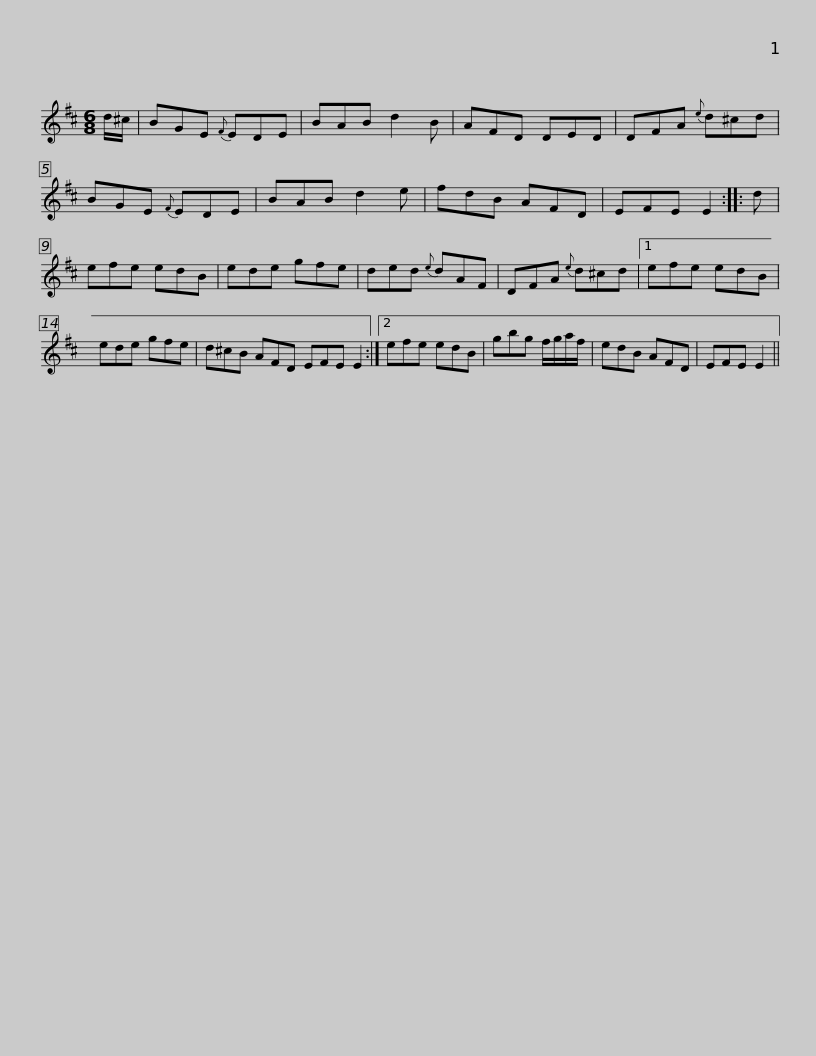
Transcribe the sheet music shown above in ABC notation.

X:1
L:1/8
M:6/8
I:linebreak $
K:D
V:1 treble
V:1
 d/^c/ | BGE{F} EDE | BAB d2 B | AFD DED | DFA{e} d^cd | %5
 BGE{F} EDE | BAB d2 e |$ fdB AFD | EFE E2 :: d | %10
 efe edB | ede gfe | ded{e} dAF | DFA{e} d^cd |1 efe edB |$ %15
 ede gfe | d^cB AFD EFE E2 :|2 efe edB | gbg f/g/a/f/ | edB AFD | %20
 EFE E2 || %21
